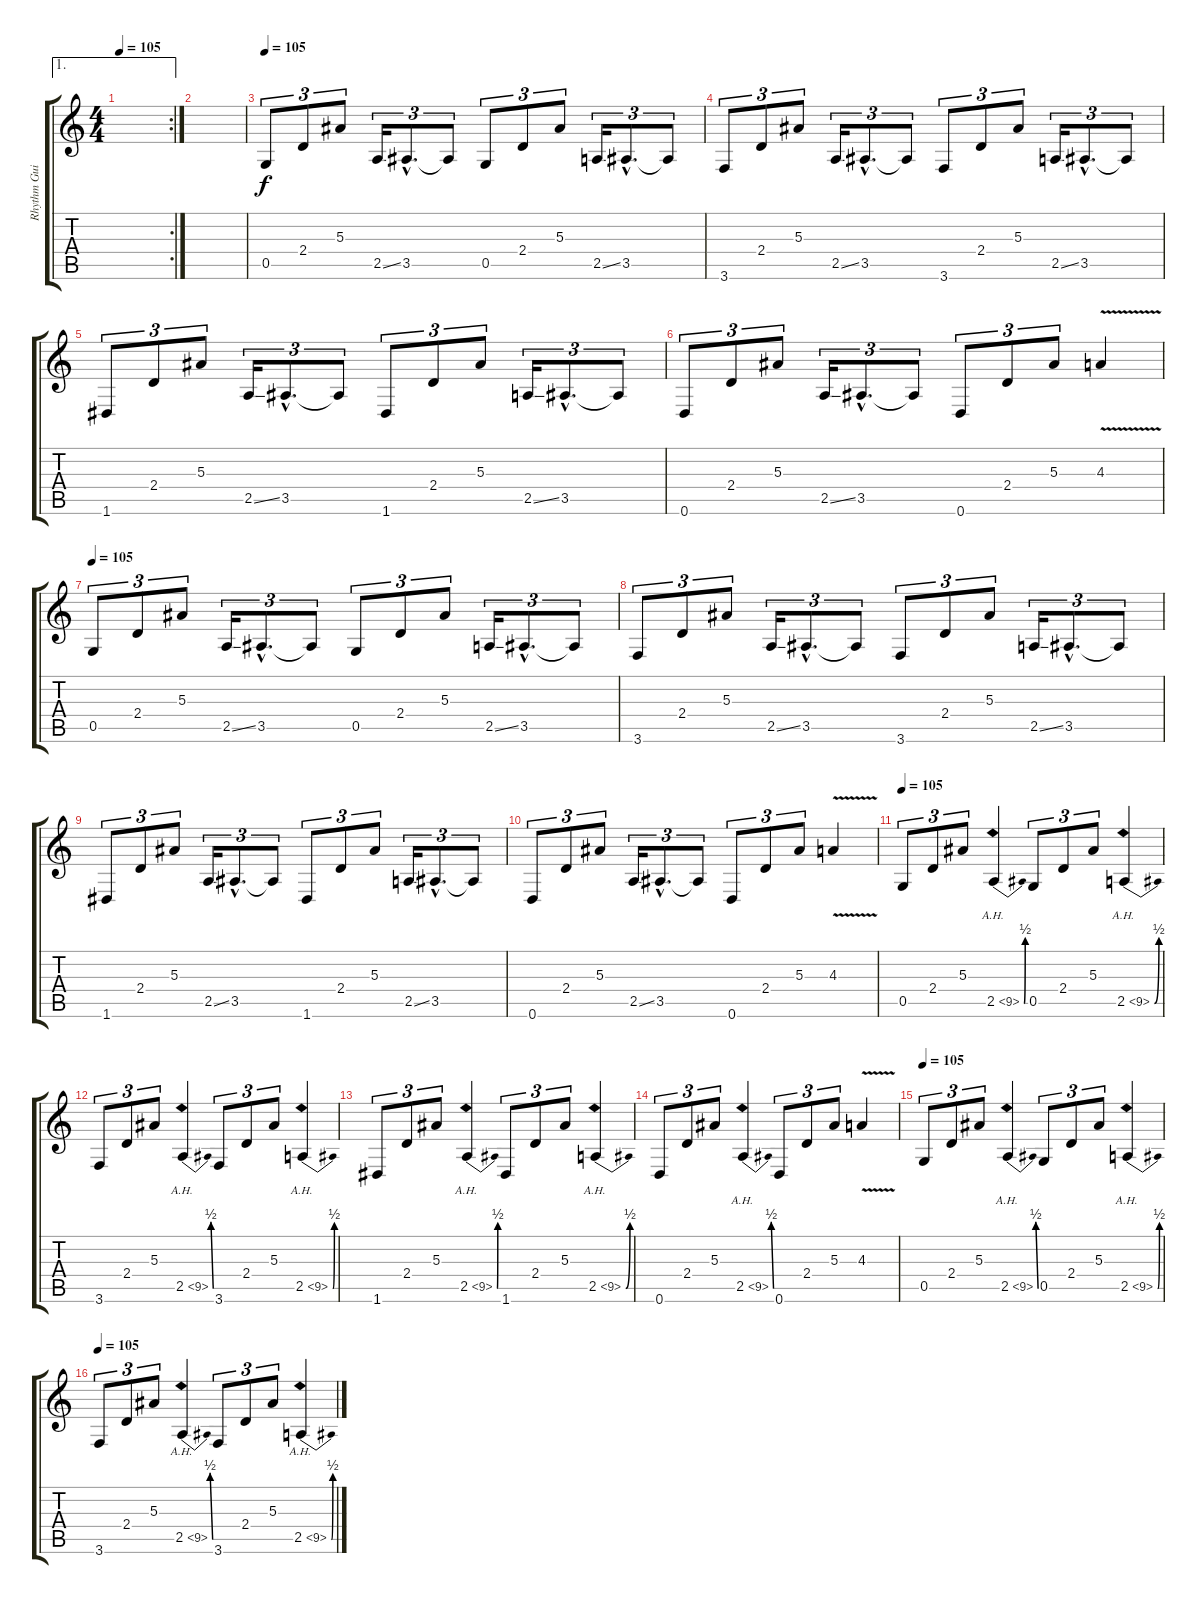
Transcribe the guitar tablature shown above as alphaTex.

\track ("Rhythm Guitar" "Rhythm Gui") {instrument distortionguitar}
\staff {score tabs}
\tuning (D4 A3 F3 C3 G2 D2) {hide}
\ae 1
\rc 2
\ts (4 4)
\tempo 105
\clef g2
\ks c
|
|
\tempo 105
0.5.8{tu (3 2)} 2.4.8{tu (3 2)} 5.3.8{tu (3 2)} 2.5{ss}.16{tu (3 2)} 3.5{hac}.8{d tu (3 2)} 3.5{t}.8{tu (3 2)} 0.5.8{tu (3 2)} 2.4.8{tu (3 2)} 5.3.8{tu (3 2)} 2.5{ss}.16{tu (3 2)} 3.5{hac}.8{d tu (3 2)} 3.5{t}.8{tu (3 2)} |
3.6.8{tu (3 2)} 2.4.8{tu (3 2)} 5.3.8{tu (3 2)} 2.5{ss}.16{tu (3 2)} 3.5{hac}.8{d tu (3 2)} 3.5{t}.8{tu (3 2)} 3.6.8{tu (3 2)} 2.4.8{tu (3 2)} 5.3.8{tu (3 2)} 2.5{ss}.16{tu (3 2)} 3.5{hac}.8{d tu (3 2)} 3.5{t}.8{tu (3 2)} |
1.6.8{tu (3 2)} 2.4.8{tu (3 2)} 5.3.8{tu (3 2)} 2.5{ss}.16{tu (3 2)} 3.5{hac}.8{d tu (3 2)} 3.5{t}.8{tu (3 2)} 1.6.8{tu (3 2)} 2.4.8{tu (3 2)} 5.3.8{tu (3 2)} 2.5{ss}.16{tu (3 2)} 3.5{hac}.8{d tu (3 2)} 3.5{t}.8{tu (3 2)} |
0.6.8{tu (3 2)} 2.4.8{tu (3 2)} 5.3.8{tu (3 2)} 2.5{ss}.16{tu (3 2)} 3.5{hac}.8{d tu (3 2)} 3.5{t}.8{tu (3 2)} 0.6.8{tu (3 2)} 2.4.8{tu (3 2)} 5.3.8{tu (3 2)} 4.3{v}.4 |
\tempo 105
0.5.8{tu (3 2)} 2.4.8{tu (3 2)} 5.3.8{tu (3 2)} 2.5{ss}.16{tu (3 2)} 3.5{hac}.8{d tu (3 2)} 3.5{t}.8{tu (3 2)} 0.5.8{tu (3 2)} 2.4.8{tu (3 2)} 5.3.8{tu (3 2)} 2.5{ss}.16{tu (3 2)} 3.5{hac}.8{d tu (3 2)} 3.5{t}.8{tu (3 2)} |
3.6.8{tu (3 2)} 2.4.8{tu (3 2)} 5.3.8{tu (3 2)} 2.5{ss}.16{tu (3 2)} 3.5{hac}.8{d tu (3 2)} 3.5{t}.8{tu (3 2)} 3.6.8{tu (3 2)} 2.4.8{tu (3 2)} 5.3.8{tu (3 2)} 2.5{ss}.16{tu (3 2)} 3.5{hac}.8{d tu (3 2)} 3.5{t}.8{tu (3 2)} |
1.6.8{tu (3 2)} 2.4.8{tu (3 2)} 5.3.8{tu (3 2)} 2.5{ss}.16{tu (3 2)} 3.5{hac}.8{d tu (3 2)} 3.5{t}.8{tu (3 2)} 1.6.8{tu (3 2)} 2.4.8{tu (3 2)} 5.3.8{tu (3 2)} 2.5{ss}.16{tu (3 2)} 3.5{hac}.8{d tu (3 2)} 3.5{t}.8{tu (3 2)} |
0.6.8{tu (3 2)} 2.4.8{tu (3 2)} 5.3.8{tu (3 2)} 2.5{ss}.16{tu (3 2)} 3.5{hac}.8{d tu (3 2)} 3.5{t}.8{tu (3 2)} 0.6.8{tu (3 2)} 2.4.8{tu (3 2)} 5.3.8{tu (3 2)} 4.3{v}.4 |
\tempo 105
0.5.8{tu (3 2)} 2.4.8{tu (3 2)} 5.3.8{tu (3 2)} 2.5{be (bend 0 0 60 2) ah 7}.4 0.5.8{tu (3 2)} 2.4.8{tu (3 2)} 5.3.8{tu (3 2)} 2.5{be (bend 0 0 60 2) ah 7}.4 |
3.6.8{tu (3 2)} 2.4.8{tu (3 2)} 5.3.8{tu (3 2)} 2.5{be (bend 0 0 60 2) ah 7}.4 3.6.8{tu (3 2)} 2.4.8{tu (3 2)} 5.3.8{tu (3 2)} 2.5{be (bend 0 0 60 2) ah 7}.4 |
1.6.8{tu (3 2)} 2.4.8{tu (3 2)} 5.3.8{tu (3 2)} 2.5{be (bend 0 0 60 2) ah 7}.4 1.6.8{tu (3 2)} 2.4.8{tu (3 2)} 5.3.8{tu (3 2)} 2.5{be (bend 0 0 60 2) ah 7}.4 |
0.6.8{tu (3 2)} 2.4.8{tu (3 2)} 5.3.8{tu (3 2)} 2.5{be (bend 0 0 60 2) ah 7}.4 0.6.8{tu (3 2)} 2.4.8{tu (3 2)} 5.3.8{tu (3 2)} 4.3{v}.4 |
\tempo 105
0.5.8{tu (3 2)} 2.4.8{tu (3 2)} 5.3.8{tu (3 2)} 2.5{be (bend 0 0 60 2) ah 7}.4 0.5.8{tu (3 2)} 2.4.8{tu (3 2)} 5.3.8{tu (3 2)} 2.5{be (bend 0 0 60 2) ah 7}.4 |
\tempo 105
3.6.8{tu (3 2)} 2.4.8{tu (3 2)} 5.3.8{tu (3 2)} 2.5{be (bend 0 0 60 2) ah 7}.4 3.6.8{tu (3 2)} 2.4.8{tu (3 2)} 5.3.8{tu (3 2)} 2.5{be (bend 0 0 60 2) ah 7}.4
